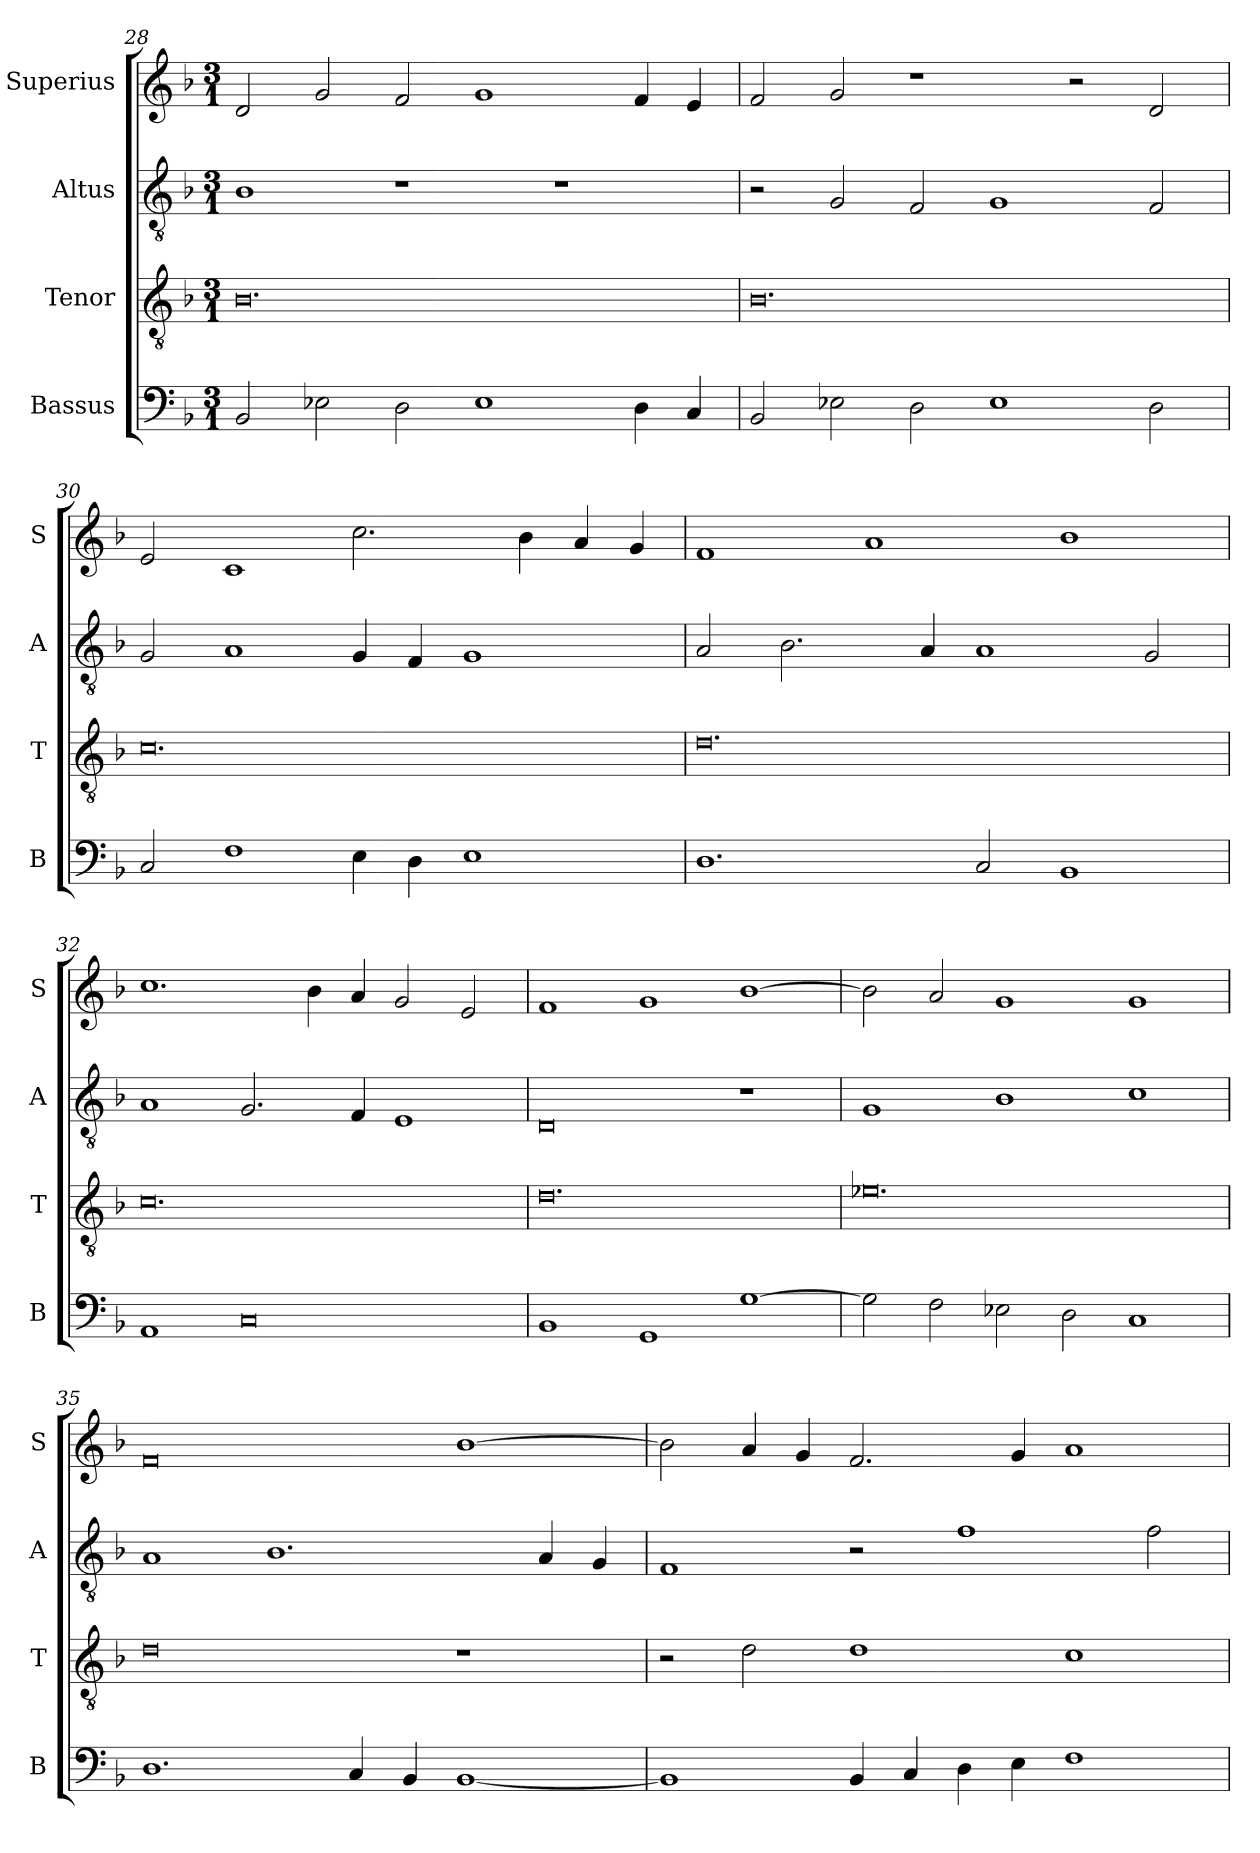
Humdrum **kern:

**kern	**kern	**kern	**kern
*part4	*part3	*part2	*part1
*staff4	*staff3	*staff2	*staff1
*I"Bassus	*I"Tenor	*I"Altus	*I"Superius
*I'B	*I'T	*I'A	*I'S
*clefF4	*clefGv2	*clefGv2	*clefG2
*k[b-]	*k[b-]	*k[b-]	*k[b-]
*M3/1	*M3/1	*M3/1	*M3/1
=28	=28	=28	=28
2BB-/	0.B-	1B-	2d/
2E-X\	.	.	2g/
2D\	.	1r	2f/
1E-	.	.	1g
.	.	1r	.
4D\	.	.	4f/
4C/	.	.	4e/
=29	=29	=29	=29
2BB-/	0.B-	2r	2f/
2E-X\	.	2G/	2g/
2D\	.	2F/	1r
1E-	.	1G	.
.	.	.	2r
2D\	.	2F/	2d/
=30	=30	=30	=30
2C/	0.c	2G/	2e/
1F	.	1A	1c
4E\	.	4G/	2.cc\
4D\	.	4F/	.
1E	.	1G	.
.	.	.	4b-\
.	.	.	4a/
.	.	.	4g/
=31	=31	=31	=31
1.D	0.d	2A/	1f
.	.	2.B-\	.
.	.	.	1a
.	.	4A/	.
2C/	.	1A	.
1BB-	.	.	1b-
.	.	2G/	.
=32	=32	=32	=32
1AA	0.c	1A	1.cc
0C	.	2.G/	.
.	.	.	4b-\
.	.	4F/	4a/
.	.	1E	2g/
.	.	.	2e/
=33	=33	=33	=33
1BB-	0.d	0D	1f
1GG	.	.	1g
[1G	.	1r	[1b-
=34	=34	=34	=34
2G\]	0.e-X	1G	2b-\]
2F\	.	.	2a/
2E-X\	.	1B-	1g
2D\	.	.	.
1C	.	1c	1g
=35	=35	=35	=35
1.D	0d	1A	0f
.	.	1.B-	.
4C/	.	.	.
4BB-/	.	.	.
[1BB-	1r	.	[1b-
.	.	4A/	.
.	.	4G/	.
=36	=36	=36	=36
1BB-]	2r	1F	2b-\]
.	2d\	.	4a/
.	.	.	4g/
4BB-/	1d	2r	2.f/
4C/	.	.	.
4D\	.	1f	.
4E\	.	.	4g/
1F	1c	.	1a
.	.	2f\	.
=	=	=	=
*-	*-	*-	*-
